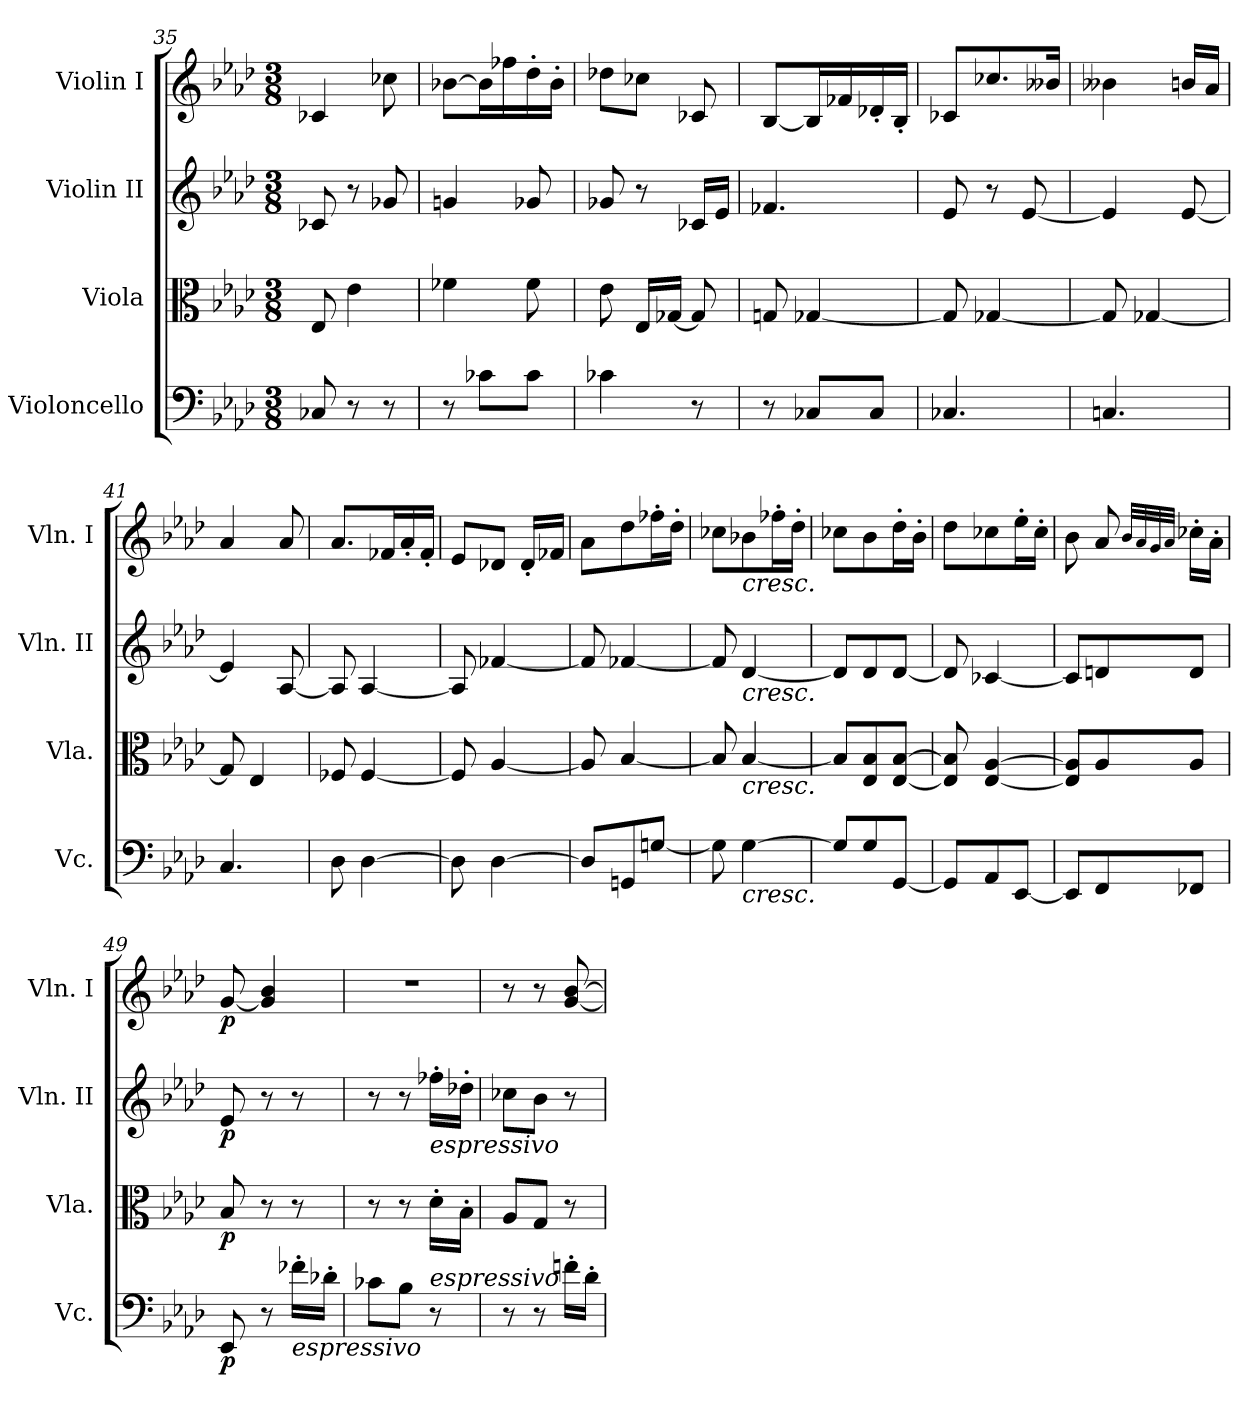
**kern	**dynam	**kern	**dynam	**kern	**dynam	**kern	**dynam
*part4	*part4	*part3	*part3	*part2	*part2	*part1	*part1
*staff4	*staff4	*staff3	*staff3	*staff2	*staff2	*staff1	*staff1
*I"Violoncello	*	*I"Viola	*	*I"Violin II	*	*I"Violin I	*
*I'Vc.	*	*I'Vla.	*	*I'Vln. II	*	*I'Vln. I	*
*clefF4	*	*clefC3	*	*clefG2	*	*clefG2	*
*k[b-e-a-d-]	*	*k[b-e-a-d-]	*	*k[b-e-a-d-]	*	*k[b-e-a-d-]	*
*A-:	*	*A-:	*	*A-:	*	*A-:	*
*M3/8	*	*M3/8	*	*M3/8	*	*M3/8	*
=35	=35	=35	=35	=35	=35	=35	=35
8C-X/	.	8E-/	.	8c-X/	.	4c-X/	.
8r	.	4e-\	.	8r	.	.	.
8r	.	.	.	8g-X/	.	8cc-X\	.
=36	=36	=36	=36	=36	=36	=36	=36
8r	.	4f-X\	.	4gn/	.	[8b-X\L	.
8c-X\L	.	.	.	.	.	16b-\L]	.
.	.	.	.	.	.	16ff-X\	.
8c-\J	.	8f-\	.	8g-X/	.	16dd-'\	.
.	.	.	.	.	.	16b-'\JJ	.
=37	=37	=37	=37	=37	=37	=37	=37
4c-X\	.	8e-\	.	8g-X/	.	8dd-X\L	.
.	.	16E-/LL	.	8r	.	8cc-X\J	.
.	.	[16G-X/JJ	.	.	.	.	.
8r	.	8G-/]	.	16c-X/LL	.	8c-X/	.
.	.	.	.	16e-/JJ	.	.	.
=38	=38	=38	=38	=38	=38	=38	=38
8r	.	8Gn/	.	4.f-X/	.	[8B-/L	.
8C-X/L	.	[4G-X/	.	.	.	16B-/L]	.
.	.	.	.	.	.	16f-X/	.
8C-/J	.	.	.	.	.	16d-X'/	.
.	.	.	.	.	.	16B-'/JJ	.
=39	=39	=39	=39	=39	=39	=39	=39
4.C-X/	.	8G-/]	.	8e-/	.	8c-X/L	.
.	.	[4G-X/	.	8r	.	8.cc-X/	.
.	.	.	.	[8e-/	.	.	.
.	.	.	.	.	.	16b--X/Jk	.
=40	=40	=40	=40	=40	=40	=40	=40
4.Cn/	.	8G-/]	.	4e-/]	.	4b--X\	.
.	.	[4G-X/	.	.	.	.	.
.	.	.	.	[8e-/	.	16bn/LL	.
.	.	.	.	.	.	16a-/JJ	.
=41	=41	=41	=41	=41	=41	=41	=41
4.C/	.	8G-/]	.	4e-/]	.	4a-/	.
.	.	4E-/	.	.	.	.	.
.	.	.	.	[8A-/	.	8a-/	.
=42	=42	=42	=42	=42	=42	=42	=42
8D-\	.	8F-X/	.	8A-/]	.	8.a-/L	.
[4D-\	.	[4F-/	.	[4A-/	.	.	.
.	.	.	.	.	.	16f-X/L	.
.	.	.	.	.	.	16a-'/	.
.	.	.	.	.	.	16f-'/JJ	.
=43	=43	=43	=43	=43	=43	=43	=43
8D-\]	.	8F-/]	.	8A-/]	.	8e-/L	.
[4D-\	.	[4A-/	.	[4f-X/	.	8d-X/J	.
.	.	.	.	.	.	16d-'/LL	.
.	.	.	.	.	.	16f-X/JJ	.
=44	=44	=44	=44	=44	=44	=44	=44
8D-/L]	.	8A-/]	.	8f-/]	.	8a-\L	.
8GGn/	.	[4B-/	.	[4f-X/	.	8dd-\	.
[8Gn/J	.	.	.	.	.	16ff-X'\L	.
.	.	.	.	.	.	16dd-'\JJ	.
=45	=45	=45	=45	=45	=45	=45	=45
8G\]	.	8B-/]	.	8f-/]	.	8cc-X\L	.
!	!	!	!	!	!	!LO:TX:b:i:t=cresc.	!
!	!	!	!	!LO:TX:b:i:t=cresc.	!	!	!
!	!	!LO:TX:b:i:t=cresc.	!	!	!	!	!
!LO:TX:b:i:t=cresc.	!	!	!	!	!	!	!
[4G\	.	[4B-/	.	[4d-/	.	8b-X\	.
.	.	.	.	.	.	16ff-X'\L	.
.	.	.	.	.	.	16dd-'\JJ	.
=46	=46	=46	=46	=46	=46	=46	=46
8G/L]	.	8B-/L]	.	8d-/L]	.	8cc-X\L	.
8G/	.	8E-/ 8B-/	.	8d-/	.	8b-\	.
[8GG/J	.	[8E-/ [8B-/J	.	[8d-/J	.	16dd-'\L	.
.	.	.	.	.	.	16b-'\JJ	.
=47	=47	=47	=47	=47	=47	=47	=47
8GG/L]	.	8E-/] 8B-/]	.	8d-/]	.	8dd-\L	.
8AA-/	.	[4E-/ [4A-/	.	[4c-X/	.	8cc-X\	.
[8EE-/J	.	.	.	.	.	16ee-'\L	.
.	.	.	.	.	.	16cc-'\JJ	.
=48	=48	=48	=48	=48	=48	=48	=48
8EE-/L]	.	8E-/] 8A-/]L	.	8c-/L]	.	8b-\	.
8FF/	.	8A-/	.	8dn/	.	8a-/	.
.	.	.	.	.	.	32qb-/LLL	.
.	.	.	.	.	.	32qa-/	.
.	.	.	.	.	.	32qg/	.
.	.	.	.	.	.	32qa-/JJJ	.
8FF-X/J	.	8A-/J	.	8d/J	.	16cc-X'\LL	.
.	.	.	.	.	.	16a-'\JJ	.
=49	=49	=49	=49	=49	=49	=49	=49
!	!LO:DY:b	!	!LO:DY:b	!	!LO:DY:b	!	!LO:DY:b
8EE-/	p	8B-/	p	8e-/	p	[8g/	p
8r	.	8r	.	8r	.	4g/] 4b-/	.
!LO:TX:b:i:t=espressivo	!	!	!	!	!	!	!
16f-X'\LL	.	8r	.	8r	.	.	.
16d-X'\JJ	.	.	.	.	.	.	.
=50	=50	=50	=50	=50	=50	=50	=50
8c-X\L	.	8r	.	8r	.	4.r	.
8B-\J	.	8r	.	8r	.	.	.
!	!	!	!	!LO:TX:b:i:t=espressivo	!	!	!
!LO:TX:a:i:t=espressivo	!	!	!	!	!	!	!
8r	.	16d-'\LL	.	16ff-X'\LL	.	.	.
.	.	16B-'\JJ	.	16dd-X'\JJ	.	.	.
=51	=51	=51	=51	=51	=51	=51	=51
8r	.	8A-/L	.	8cc-X\L	.	8r	.
8r	.	8G/J	.	8b-\J	.	8r	.
16fn'\LL	.	8r	.	8r	.	[8g/ [8b-/	.
16d-'\JJ	.	.	.	.	.	.	.
=	=	=	=	=	=	=	=
*-	*-	*-	*-	*-	*-	*-	*-
